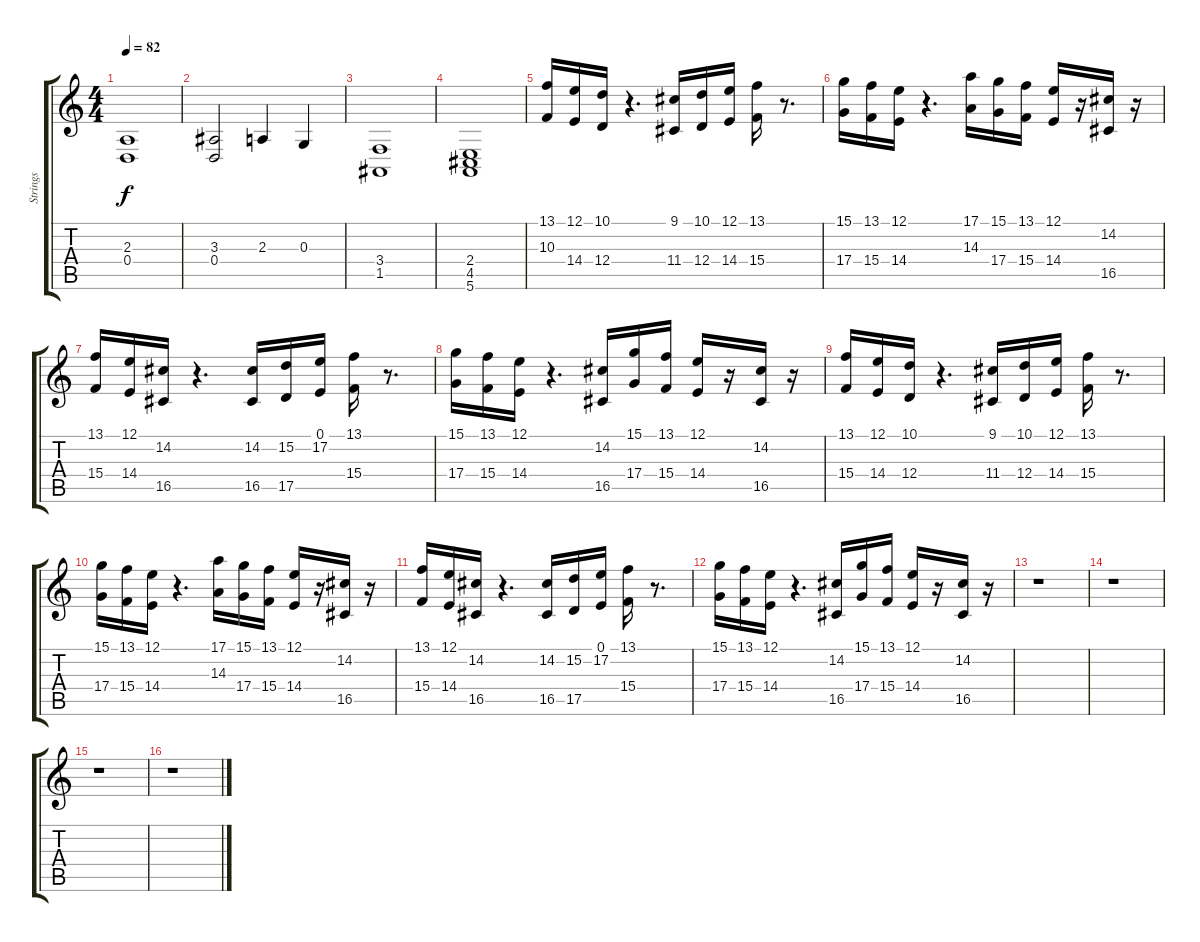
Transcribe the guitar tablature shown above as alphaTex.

\track ("Strings" "Strings") {instrument stringensemble1}
\staff {score tabs}
\tuning (E4 B3 G3 D3 A2 E2) {hide}
\ts (4 4)
\tempo 82
\clef g2
\ks c
(2.3 0.4).1{dy f} |
(3.3 0.4).2 2.3.4 0.3.4 |
(3.4 1.5).1 |
(2.4 4.5 5.6).1 |
(13.1 10.3).16{volume 16 balance 8} (12.1 14.4).16 (10.1 12.4).16 r.4{d} (9.1 11.4).16 (10.1 12.4).16 (12.1 14.4).16 (13.1 15.4).16 r.8{d} |
(15.1 17.4).16 (13.1 15.4).16 (12.1 14.4).16 r.4{d} (17.1 14.3).16 (15.1 17.4).16 (13.1 15.4).16 (12.1 14.4).16 r.16 (14.2 16.5).16 r.16 |
(13.1 15.4).16 (12.1 14.4).16 (14.2 16.5).16 r.4{d} (14.2 16.5).16 (15.2 17.5).16 (0.1 17.2).16 (13.1 15.4).16 r.8{d} |
(15.1 17.4).16 (13.1 15.4).16 (12.1 14.4).16 r.4{d} (14.2 16.5).16 (15.1 17.4).16 (13.1 15.4).16 (12.1 14.4).16 r.16 (14.2 16.5).16 r.16 |
(13.1 15.4).16 (12.1 14.4).16 (10.1 12.4).16 r.4{d} (9.1 11.4).16 (10.1 12.4).16 (12.1 14.4).16 (13.1 15.4).16 r.8{d} |
(15.1 17.4).16 (13.1 15.4).16 (12.1 14.4).16 r.4{d} (17.1 14.3).16 (15.1 17.4).16 (13.1 15.4).16 (12.1 14.4).16 r.16 (14.2 16.5).16 r.16 |
(13.1 15.4).16 (12.1 14.4).16 (14.2 16.5).16 r.4{d} (14.2 16.5).16 (15.2 17.5).16 (0.1 17.2).16 (13.1 15.4).16 r.8{d} |
(15.1 17.4).16 (13.1 15.4).16 (12.1 14.4).16 r.4{d} (14.2 16.5).16 (15.1 17.4).16 (13.1 15.4).16 (12.1 14.4).16 r.16 (14.2 16.5).16 r.16 |
r.1 |
r.1 |
r.1 |
r.1
